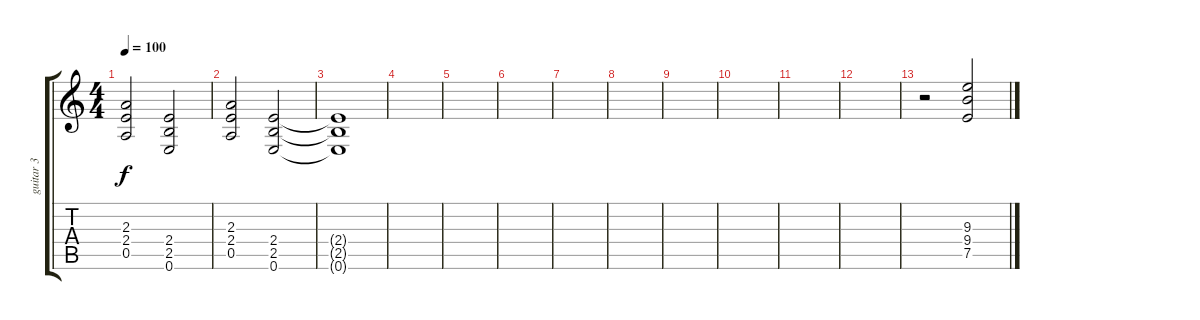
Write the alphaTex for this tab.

\track ("guitar 3" "guitar 3") {instrument distortionguitar}
\staff {score tabs}
\tuning (E4 B3 G3 D3 A2 E2) {hide}
\ts (4 4)
\tempo 100
\clef g2
\ks c
(2.3 2.4 0.5).2{dy f} (2.4 2.5 0.6).2 |
(2.3 2.4 0.5).2 (2.4 2.5 0.6).2 |
(2.4{t} 2.5{t} 0.6{t}).1 |
|
|
|
|
|
|
|
|
|
r.2 (9.3 9.4 7.5).2
